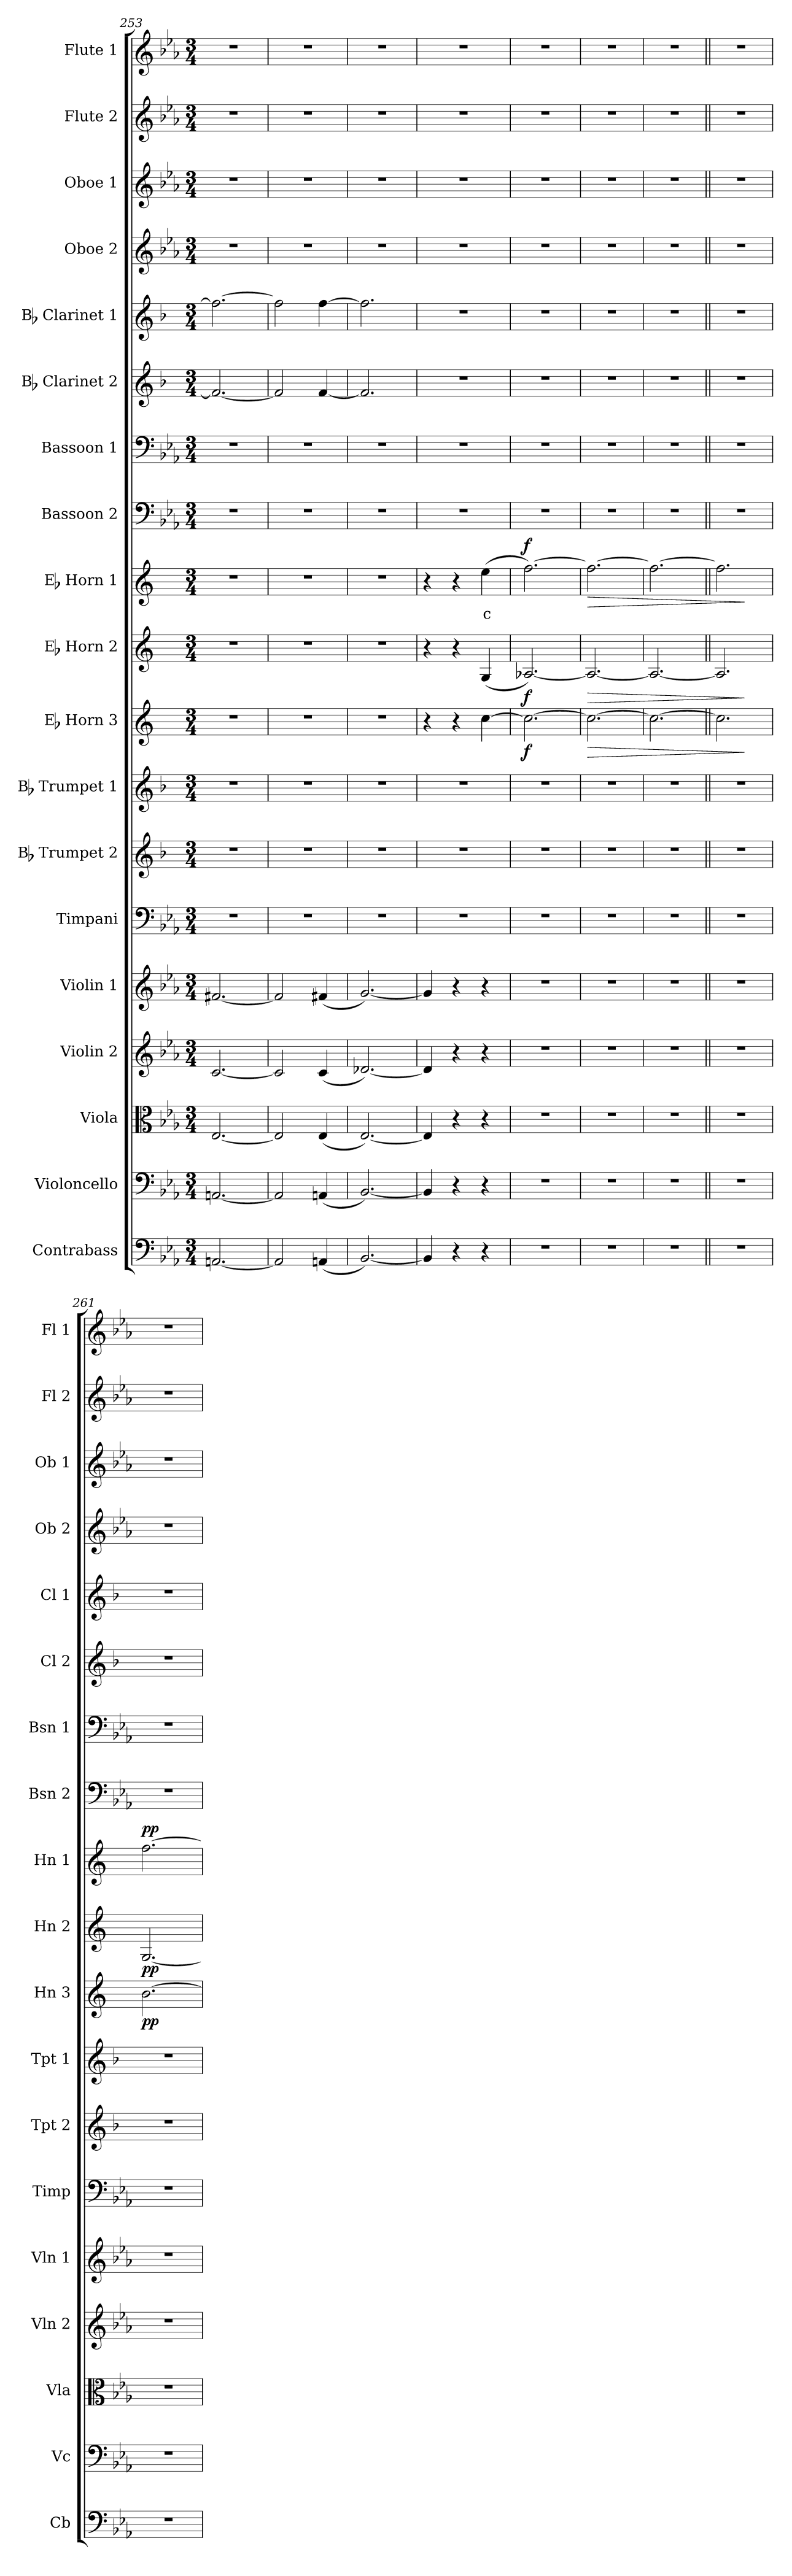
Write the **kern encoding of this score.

**kern	**kern	**kern	**kern	**kern	**kern	**kern	**kern	**kern	**dynam	**kern	**dynam	**kern	**text	**dynam	**kern	**kern	**kern	**kern	**kern	**kern	**kern	**kern
*part19	*part18	*part17	*part16	*part15	*part14	*part13	*part12	*part11	*part11	*part10	*part10	*part9	*part9	*part9	*part8	*part7	*part6	*part5	*part4	*part3	*part2	*part1
*staff19	*staff18	*staff17	*staff16	*staff15	*staff14	*staff13	*staff12	*staff11	*staff11	*staff10	*staff10	*staff9	*staff9	*staff9	*staff8	*staff7	*staff6	*staff5	*staff4	*staff3	*staff2	*staff1
*I"Contrabass	*I"Violoncello	*I"Viola	*I"Violin 2	*I"Violin 1	*I"Timpani	*I"Bb Trumpet 2	*I"Bb Trumpet 1	*I"Eb Horn 3	*	*I"Eb Horn 2	*	*I"Eb Horn 1	*	*	*I"Bassoon 2	*I"Bassoon 1	*I"Bb Clarinet 2	*I"Bb Clarinet 1	*I"Oboe 2	*I"Oboe 1	*I"Flute 2	*I"Flute 1
*I'Cb	*I'Vc	*I'Vla	*I'Vln 2	*I'Vln 1	*I'Timp	*I'Tpt 2	*I'Tpt 1	*I'Hn 3	*	*I'Hn 2	*	*I'Hn 1	*	*	*I'Bsn 2	*I'Bsn 1	*I'Cl 2	*I'Cl 1	*I'Ob 2	*I'Ob 1	*I'Fl 2	*I'Fl 1
*clefF4	*clefF4	*clefC3	*clefG2	*clefG2	*clefF4	*clefG2	*clefG2	*clefG2	*	*clefG2	*	*clefG2	*	*	*clefF4	*clefF4	*clefG2	*clefG2	*clefG2	*clefG2	*clefG2	*clefG2
*ITrd7c12	*	*	*	*	*	*ITrd1c2	*ITrd1c2	*ITrd5c9	*	*ITrd5c9	*	*ITrd5c9	*	*	*	*	*ITrd1c2	*ITrd1c2	*	*	*	*
*k[b-e-a-]	*k[b-e-a-]	*k[b-e-a-]	*k[b-e-a-]	*k[b-e-a-]	*k[b-e-a-]	*k[b-e-a-]	*k[b-e-a-]	*k[b-e-a-]	*	*k[b-e-a-]	*	*k[b-e-a-]	*	*	*k[b-e-a-]	*k[b-e-a-]	*k[b-e-a-]	*k[b-e-a-]	*k[b-e-a-]	*k[b-e-a-]	*k[b-e-a-]	*k[b-e-a-]
*M3/4	*M3/4	*M3/4	*M3/4	*M3/4	*M3/4	*M3/4	*M3/4	*M3/4	*	*M3/4	*	*M3/4	*	*	*M3/4	*M3/4	*M3/4	*M3/4	*M3/4	*M3/4	*M3/4	*M3/4
=253	=253	=253	=253	=253	=253	=253	=253	=253	=253	=253	=253	=253	=253	=253	=253	=253	=253	=253	=253	=253	=253	=253
[2.AAAn/	[2.AAn/	[2.E-/	[2.c/	[2.f#X/	2.r	2.r	2.r	2.r	.	2.r	.	2.r	.	.	2.r	2.r	2.e-/_	2.ee-\_	2.r	2.r	2.r	2.r
=254	=254	=254	=254	=254	=254	=254	=254	=254	=254	=254	=254	=254	=254	=254	=254	=254	=254	=254	=254	=254	=254	=254
2AAA/]	2AA/]	2E-/]	2c/]	2f#/]	2.r	2.r	2.r	2.r	.	2.r	.	2.r	.	.	2.r	2.r	2e-/]	2ee-\]	2.r	2.r	2.r	2.r
(4AAAn/	(4AAn/	(4E-/	(4c/	(4f#X/	.	.	.	.	.	.	.	.	.	.	.	.	[4e-/	[4ee-\	.	.	.	.
=255	=255	=255	=255	=255	=255	=255	=255	=255	=255	=255	=255	=255	=255	=255	=255	=255	=255	=255	=255	=255	=255	=255
[2.BBB-/)	[2.BB-/)	[2.E-/)	[2.d-X/)	[2.g/)	2.r	2.r	2.r	2.r	.	2.r	.	2.r	.	.	2.r	2.r	2.e-/]	2.ee-\]	2.r	2.r	2.r	2.r
=256	=256	=256	=256	=256	=256	=256	=256	=256	=256	=256	=256	=256	=256	=256	=256	=256	=256	=256	=256	=256	=256	=256
4BBB-/]	4BB-/]	4E-/]	4d-/]	4g/]	2.r	2.r	2.r	4r	.	4r	.	4r	.	.	2.r	2.r	2.r	2.r	2.r	2.r	2.r	2.r
4r	4r	4r	4r	4r	.	.	.	4r	.	4r	.	4r	.	.	.	.	.	.	.	.	.	.
!	!	!	!	!	!	!	!	!	!	!	!	!	!LO:LY:b:color=#FF0000	!	!	!	!	!	!	!	!	!
4r	4r	4r	4r	4r	.	.	.	[4e-\	.	(4BB-/	.	(4g\	c	.	.	.	.	.	.	.	.	.
=257	=257	=257	=257	=257	=257	=257	=257	=257	=257	=257	=257	=257	=257	=257	=257	=257	=257	=257	=257	=257	=257	=257
!	!	!	!	!	!	!	!	!	!LO:DY:b	!	!LO:DY:b	!	!	!LO:DY:b	!	!	!	!	!	!	!	!
2.r	2.r	2.r	2.r	2.r	2.r	2.r	2.r	2.e-\_	f	[2.C-X/)	f	[2.a-\)	.	f	2.r	2.r	2.r	2.r	2.r	2.r	2.r	2.r
=258	=258	=258	=258	=258	=258	=258	=258	=258	=258	=258	=258	=258	=258	=258	=258	=258	=258	=258	=258	=258	=258	=258
!	!	!	!	!	!	!	!	!	!LO:HP:b	!	!LO:HP:b	!	!	!LO:HP:b	!	!	!	!	!	!	!	!
2.r	2.r	2.r	2.r	2.r	2.r	2.r	2.r	2.e-\_	>	2.C-/_	>	2.a-\_	.	>	2.r	2.r	2.r	2.r	2.r	2.r	2.r	2.r
=259	=259	=259	=259	=259	=259	=259	=259	=259	=259	=259	=259	=259	=259	=259	=259	=259	=259	=259	=259	=259	=259	=259
2.r	2.r	2.r	2.r	2.r	2.r	2.r	2.r	2.e-\_	.	2.C-/_	.	2.a-\_	.	.	2.r	2.r	2.r	2.r	2.r	2.r	2.r	2.r
=260||	=260||	=260||	=260||	=260||	=260||	=260||	=260||	=260||	=260||	=260||	=260||	=260||	=260||	=260||	=260||	=260||	=260||	=260||	=260||	=260||	=260||	=260||
2.r	2.r	2.r	2.r	2.r	2.r	2.r	2.r	2.e-\]	.	2.C-/]	.	2.a-\]	.	.	2.r	2.r	2.r	2.r	2.r	2.r	2.r	2.r
.	.	.	.	.	.	.	.	.	]	.	]	.	.	]	.	.	.	.	.	.	.	.
=261	=261	=261	=261	=261	=261	=261	=261	=261	=261	=261	=261	=261	=261	=261	=261	=261	=261	=261	=261	=261	=261	=261
!	!	!	!	!	!	!	!	!	!LO:DY:b	!	!LO:DY:b	!	!	!LO:DY:b	!	!	!	!	!	!	!	!
2.r	2.r	2.r	2.r	2.r	2.r	2.r	2.r	[2.d\	pp	[2.BB-/	pp	[2.a-\	.	pp	2.r	2.r	2.r	2.r	2.r	2.r	2.r	2.r
=	=	=	=	=	=	=	=	=	=	=	=	=	=	=	=	=	=	=	=	=	=	=
*-	*-	*-	*-	*-	*-	*-	*-	*-	*-	*-	*-	*-	*-	*-	*-	*-	*-	*-	*-	*-	*-	*-
